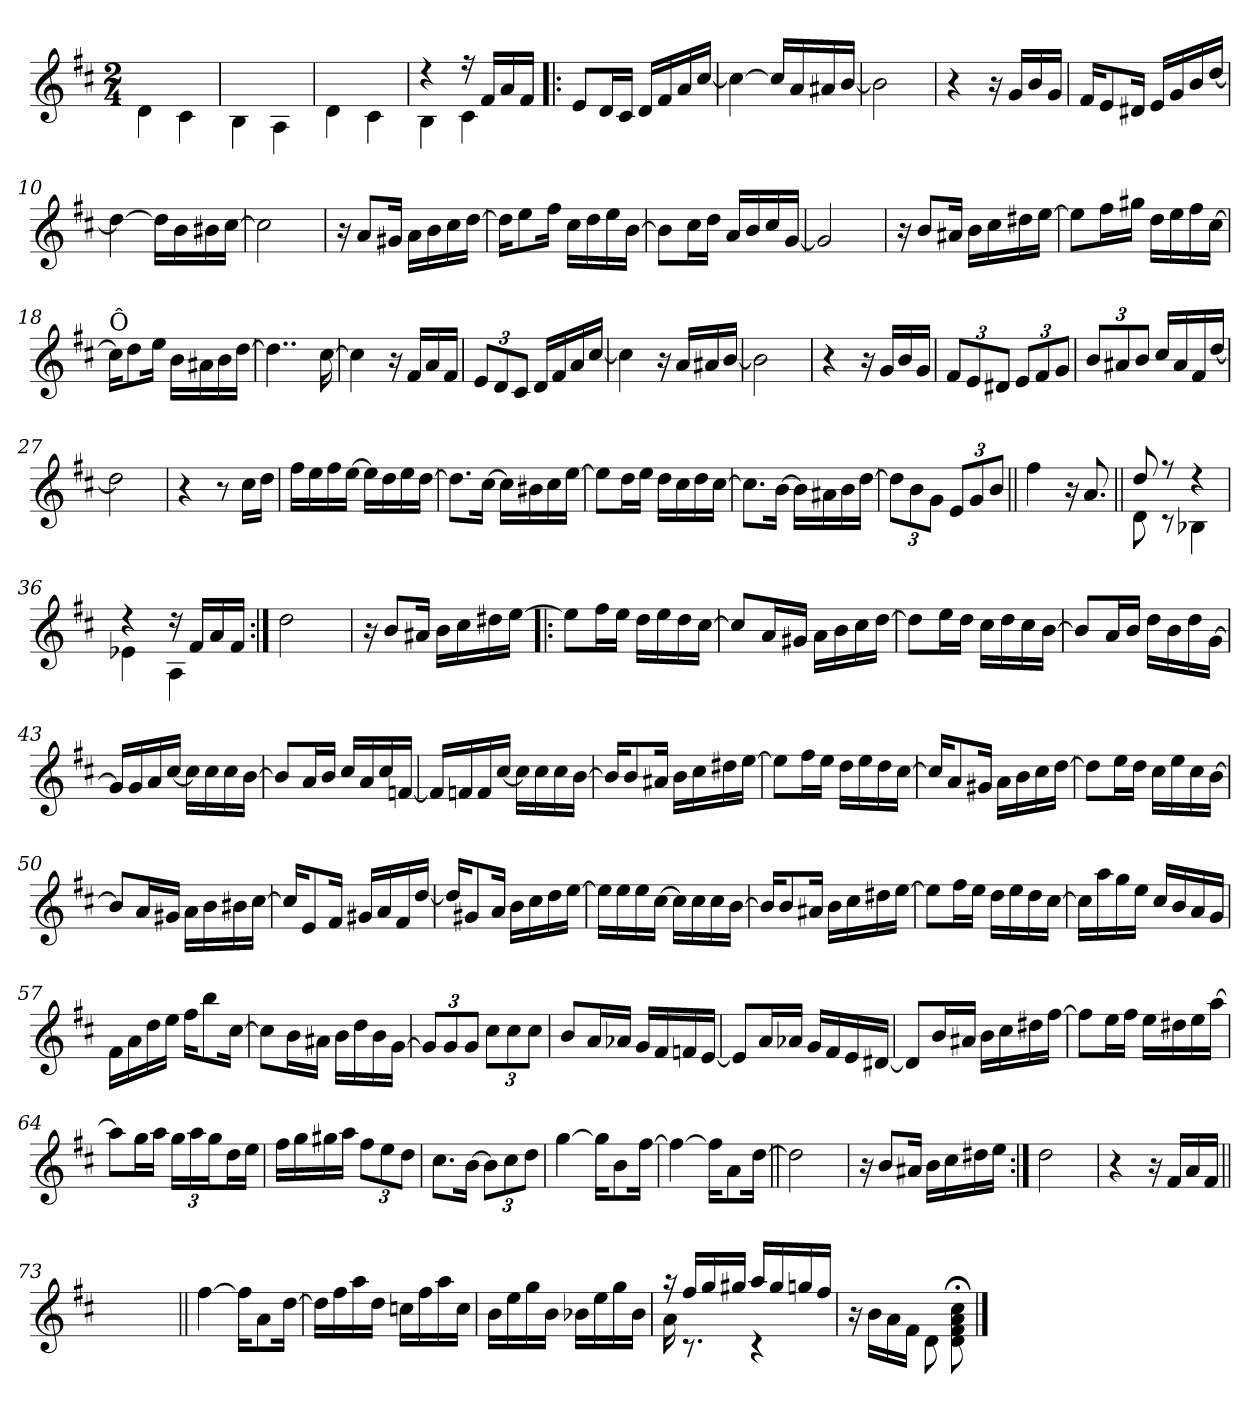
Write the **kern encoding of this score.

**kern
*part1
*staff1
*clefG2
*k[f#c#]
*D:
*M2/4
=1
4d\
4c#\
=2
4B\
4A\
=3
4d\
4c#\
=4
*^
4r	4B\
16r	4c#\
16f#/LL	.
16a/	.
16f#/JJ	.
*v	*v
!!LO:LB:g=z
=5!|:
8e/L
16d/L
16c#/JJ
16d/LL
16f#/
16a/
[16cc#/JJ
=6
4cc#\_
16cc#/LL]
16a/
16a#X/
[16b/JJ
=7
2b\]
=8
4r
16r
16g/LL
16b/
16g/JJ
=9
16f#/KL
8e/
16d#X/Jk
16e/LL
16g/
16b/
[16dd/JJ
!!LO:LB:g=z
=10
4dd\_
16dd\LL]
16b\
16b#X\
[16cc#\JJ
=11
2cc#\]
=12
16r
8a/L
16g#X/Jk
16a\LL
16b\
16cc#\
[16dd\JJ
=13
16dd\KL]
8ee\
16ff#\Jk
16cc#\LL
16dd\
16ee\
[16b\JJ
=14
8b\L]
16cc#\L
16dd\JJ
16a/LL
16b/
16cc#/
[16g/JJ
!!LO:LB:g=z
=15
2g/]
=16
16r
8b/L
16a#X/Jk
16b\LL
16cc#\
16dd#X\
[16ee\JJ
=17
8ee\L]
16ff#\L
16gg#X\JJ
16dd\LL
16ee\
16ff#\
[16cc#\JJ
=18
!LO:TX:a:t=Ô
16cc#\KL]
8dd\
16ee\Jk
16b\LL
16a#X\
16b\
[16dd\JJ
=19
4..dd\]
[16cc#\
!!LO:LB:g=z
=20
4cc#\]
16r
16f#/LL
16a/
16f#/JJ
=21
12e/L
12d/
12c#/J
16d/LL
16f#/
16a/
[16cc#/JJ
=22
4cc#\]
16r
16a/LL
16a#X/
[16b/JJ
=23
2b\]
!!LO:LB:g=z
=24
4r
16r
16g/LL
16b/
16g/JJ
=25
12f#/L
12e/
12d#X/J
12e/L
12f#/
12g/J
=26
12b/L
12a#X/
12b/J
16cc#/LL
16a#/
16f#/
[16dd/JJ
=27
2dd\]
=28
4r
8ra
16cc#\LL
16dd\JJ
!!LO:LB:g=z
=29
16ff#\LL
16ee\
16ff#\
[16ee\JJ
16ee\LL]
16dd\
16ee\
[16dd\JJ
=30
8.dd\L]
[16cc#\Jk
16cc#\LL]
16b#X\
16cc#\
[16ee\JJ
=31
8ee\L]
16dd\L
16ee\JJ
16dd\LL
16cc#\
16dd\
[16cc#\JJ
=32
8.cc#\L]
[16b\Jk
16b\LL]
16a#X\
16b\
[16dd\JJ
=33
12dd\L]
12b\
12g\J
12e/L
12g/
12b/J
!!LO:LB:g=z
=34||
4ff#\
16r
8.a/
=35||
*^
8dd/	8d\
8r	8rc
4rdd	4B-X\
=36	=36
4rdd	4e-X\
16rdd	4A\
16f#/LL	.
16a/	.
16f#/JJ	.
*v	*v
=37:|!
2dd\
=38
16r
8b/L
16a#X/Jk
16b\LL
16cc#\
16dd#X\
[16ee\JJ
!!LO:LB:g=z
=39!|:
8ee\L]
16ff#\L
16ee\JJ
16dd\LL
16ee\
16dd\
[16cc#\JJ
=40
8cc#/L]
16a/L
16g#X/JJ
16a\LL
16b\
16cc#\
[16dd\JJ
=41
8dd\L]
16ee\L
16dd\JJ
16cc#\LL
16dd\
16cc#\
[16b\JJ
=42
8b/L]
16a/L
16b/JJ
16dd\LL
16b\
16dd\
[16g\JJ
=43
16g/LL]
16g/
16a/
[16cc#/JJ
16cc#\LL]
16cc#\
16cc#\
[16b\JJ
!!LO:PB:g=z
=44
8b/L]
16a/L
16b/JJ
16cc#/LL
16a/
16cc#/
[16fn/JJ
=45
16f/LL]
16fn/
16f/
[16cc#/JJ
16cc#\LL]
16cc#\
16cc#\
[16b\JJ
=46
16b/KL]
8b/
16a#X/Jk
16b\LL
16cc#\
16dd#X\
[16ee\JJ
=47
8ee\L]
16ff#\L
16ee\JJ
16dd\LL
16ee\
16dd\
[16cc#\JJ
=48
16cc#/KL]
8a/
16g#X/Jk
16a\LL
16b\
16cc#\
[16dd\JJ
!!LO:LB:g=z
=49
8dd\L]
16ee\L
16dd\JJ
16cc#\LL
16ee\
16cc#\
[16b\JJ
=50
8b/L]
16a/L
16g#X/JJ
16a\LL
16b\
16b#X\
[16cc#\JJ
=51
16cc#/KL]
8e/
16f#/Jk
16g#X/LL
16a/
16f#/
[16dd/JJ
=52
16dd/KL]
8g#X/
16a/Jk
16b\LL
16cc#\
16dd\
[16ee\JJ
=53
16ee\LL]
16ee\
16ee\
[16cc#\JJ
16cc#\LL]
16cc#\
16cc#\
[16b\JJ
!!LO:LB:g=z
=54
16b/KL]
8b/
16a#X/Jk
16b\LL
16cc#\
16dd#X\
[16ee\JJ
=55
8ee\L]
16ff#\L
16ee\JJ
16dd\LL
16ee\
16dd\
[16cc#\JJ
=56
16cc#\LL]
16aa\
16gg\
16ee\JJ
16cc#/LL
16b/
16a/
16g/JJ
=57
16f#\LL
16a\
16dd\
16ee\JJ
16ff#\KL
8bb\
[16cc#\Jk
=58
8cc#\L]
16b\L
16a#X\JJ
16b\LL
16dd\
16b\
[16g\JJ
!!LO:LB:g=z
=59
12g/L]
12g/
12g/J
12cc#\L
12cc#\
12cc#\J
=60
8b/L
16a/L
16a-X/JJ
16g/LL
16f#/
16fn/
[16e/JJ
=61
8e/L]
16a/L
16a-X/JJ
16g/LL
16f#/
16e/
[16d#X/JJ
=62
8d#/L]
16b/L
16a#X/JJ
16b\LL
16cc#\
16dd#X\
[16ff#\JJ
=63
8ff#\L]
16ee\L
16ff#\JJ
16ee\LL
16dd#X\
16ee\
[16aa\JJ
!!LO:LB:g=z
=64
8aa\L]
16gg\L
16aa\JJ
24gg\LL
24aa\
24gg\J
16dd\L
16ee\JJ
=65
16ff#\LL
16gg\
16gg#X\
16aa\JJ
12ff#\L
12ee\
12dd\J
=66
8.cc#\L
[16b\Jk
12b\L]
12cc#\
12dd\J
=67
[4gg\
16gg\KL]
8b\
[16ff#\Jk
=68
4ff#\_
16ff#\KL]
8a\
[16dd\Jk
!!LO:LB:g=z
=69||
2dd\]
=70
16r
8b/L
16a#X/Jk
16b\LL
16cc#\
16dd#X\
16ee\JJ
=71:|!
2dd\
=72
4r
16r
16f#/LL
16a/
16f#/JJ
=73||
*stria0
2ryy
!!LO:LB:g=z
=74||
*stria5
[4ff#\
16ff#\KL]
8a\
[16dd\Jk
=75
16dd\LL]
16ff#\
16aa\
16dd\JJ
16ccn\LL
16ff#\
16aa\
16cc\JJ
=76
16b\LL
16ee\
16gg\
16b\JJ
16b-X\LL
16ee\
16gg\
16b-\JJ
=77
*^
16raa	16a\
16ff#/LL	8.rc
16gg/	.
16gg#X/JJ	.
16aa/LL	4rc
16gg#/	.
16ggn/	.
16ff#/JJ	.
*v	*v
=78
16r
16b\LL
16a\
16f#\JJ
8d\
8d\;< 8f#\;< 8a\;< 8cc#\;<
==
*-
